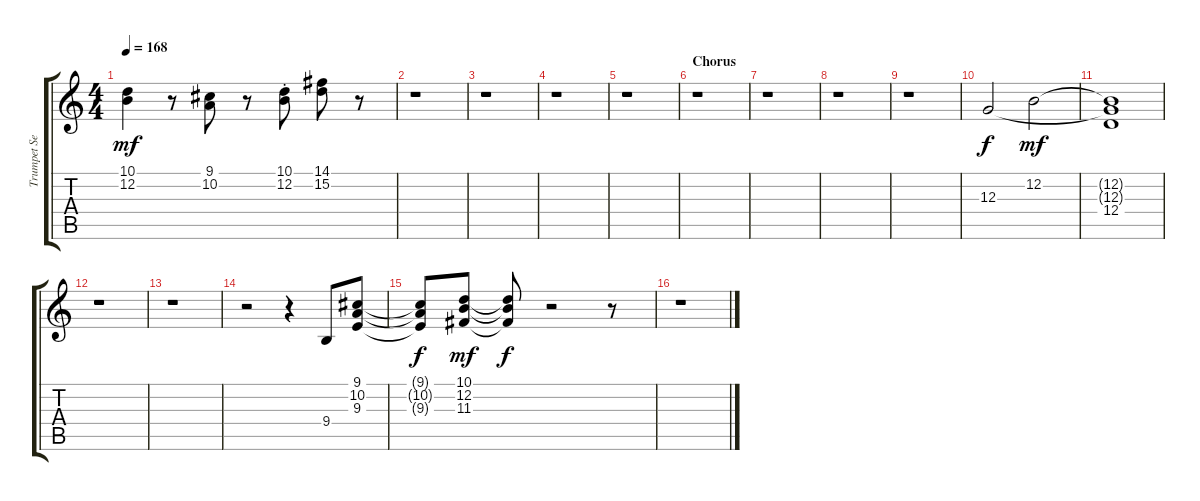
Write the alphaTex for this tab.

\track ("Trumpet Section" "Trumpet Se") {instrument trombone}
\staff {score tabs}
\tuning (E4 B3 G3 D3 A2 E2) {hide}
\ts (4 4)
\tempo 168
\clef g2
\ks c
(10.1 12.2).4{dy mf} r.8 (9.1 10.2).8 r.8 (10.1{st} 12.2{st}).8 (14.1 15.2).8 r.8 |
r.1 |
r.1 |
r.1 |
r.1 |
\section ("" "Chorus")
r.1 |
r.1 |
r.1 |
r.1 |
12.3.2{dy f} 12.2.2{dy mf} |
(12.2{t} 12.3{t} 12.4).1 |
r.1 |
r.1 |
\section ("" "")
r.2 r.4 9.4.8 (9.1 10.2 9.3).8 |
(9.1{t} 10.2{t} 9.3{t}).8{dy f} (10.1 12.2 11.3).8{dy mf} (10.1{t} 12.2{t} 11.3{t}).8{dy f} r.2 r.8 |
r.1
